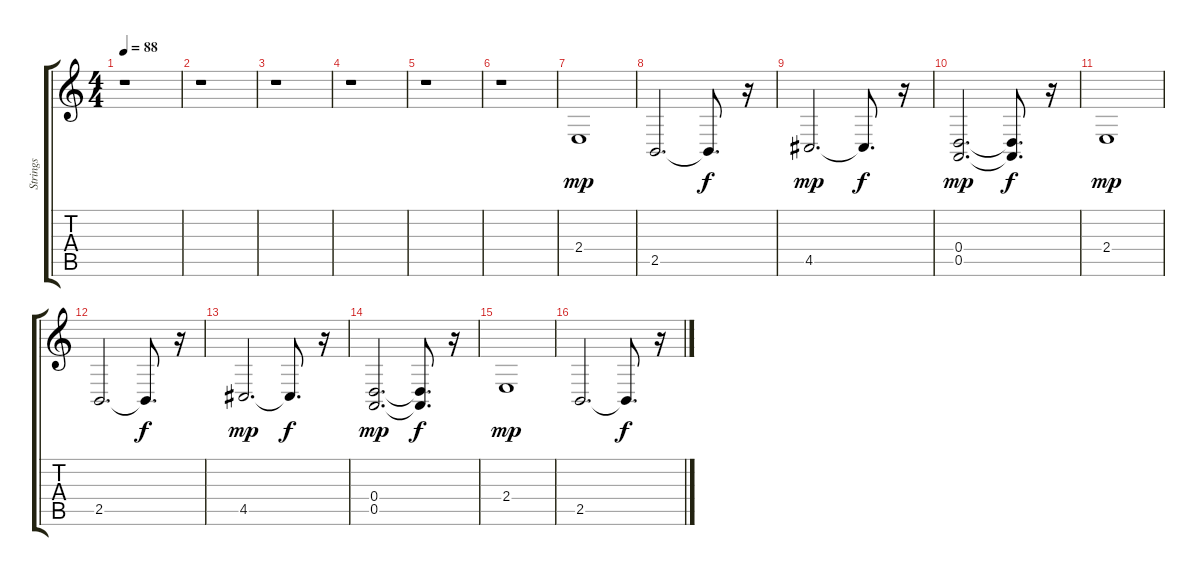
\track ("Strings" "Strings") {instrument stringensemble1}
\staff {score tabs}
\tuning (E4 B3 G3 D3 A2 E2) {hide}
\ts (4 4)
\tempo 88
\clef g2
\ks c
r.1{dy f} |
r.1 |
r.1 |
r.1 |
r.1 |
r.1 |
2.4.1{dy mp} |
2.5.2{d} 2.5{t}.8{d dy f} r.16 |
4.5.2{d dy mp} 4.5{t}.8{d dy f} r.16 |
(0.4 0.5).2{d dy mp} (0.4{t} 0.5{t}).8{d dy f} r.16 |
2.4.1{dy mp} |
2.5.2{d} 2.5{t}.8{d dy f} r.16 |
4.5.2{d dy mp} 4.5{t}.8{d dy f} r.16 |
(0.4 0.5).2{d dy mp} (0.4{t} 0.5{t}).8{d dy f} r.16 |
2.4.1{dy mp} |
2.5.2{d} 2.5{t}.8{d dy f} r.16
